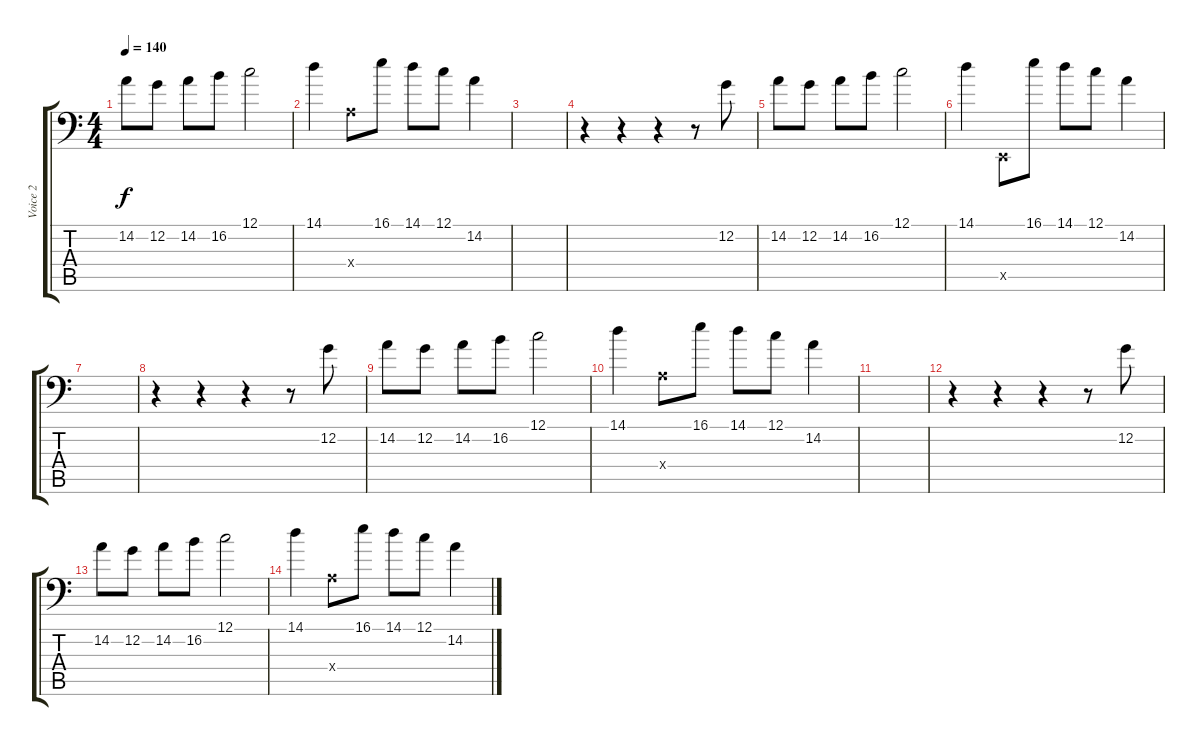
\track ("Voice 2" "Voice 2") {instrument electricbassfinger}
\staff {score tabs}
\tuning (C3 G2 D2 A1 E1 B0) {hide}
\ts (4 4)
\tempo 140
\clef f4
\ks c
14.2.8{dy f} 12.2.8 14.2.8 16.2.8 12.1.2 |
14.1.4 12.4{x}.8 16.1.8 14.1.8 12.1.8 14.2.4 |
|
r.4 r.4 r.4 r.8 12.2.8 |
14.2.8 12.2.8 14.2.8 16.2.8 12.1.2 |
14.1.4 0.5{x}.8 16.1.8 14.1.8 12.1.8 14.2.4 |
|
r.4 r.4 r.4 r.8 12.2.8 |
14.2.8 12.2.8 14.2.8 16.2.8 12.1.2 |
14.1.4 12.4{x}.8 16.1.8 14.1.8 12.1.8 14.2.4 |
|
r.4 r.4 r.4 r.8 12.2.8 |
14.2.8 12.2.8 14.2.8 16.2.8 12.1.2 |
14.1.4 12.4{x}.8 16.1.8 14.1.8 12.1.8 14.2.4
